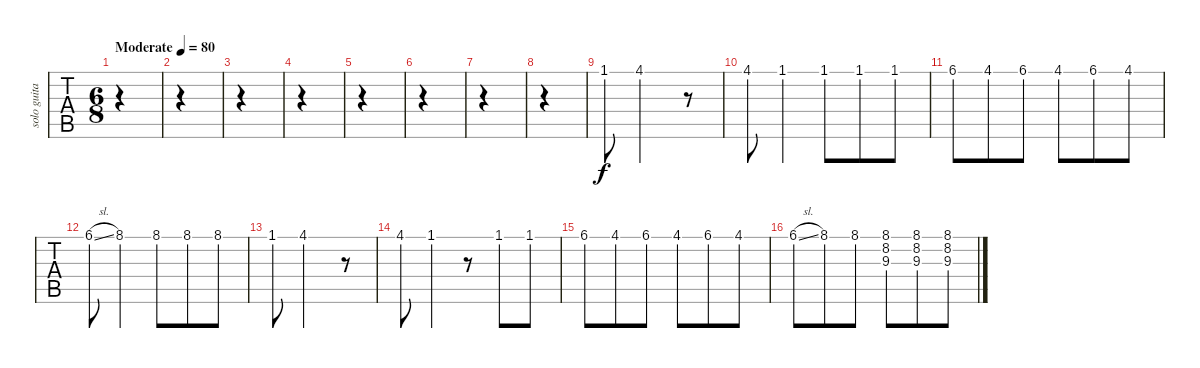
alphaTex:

\track ("solo guitar" "solo guita") {instrument electricguitarclean}
\staff {tabs}
\tuning (E4 B3 G3 D3 A2 E2) {hide}
\ts (6 8)
\tempo (80 "Moderate")
\clef g2
\ks fminor
|
|
|
|
|
|
|
|
1.1.8 4.1.2 r.8 |
4.1.8 1.1.4 1.1{st}.8 1.1{st}.8 1.1{st}.8 |
6.1.8 4.1.8 6.1.8 4.1.8 6.1.8 4.1.8 |
6.1{sl}.8 8.1.4 8.1{st}.8 8.1{st}.8 8.1{st}.8 |
1.1.8 4.1.2 r.8 |
4.1.8 1.1.4 r.8 1.1{st}.8 1.1{st}.8 |
6.1.8 4.1.8 6.1.8 4.1.8 6.1.8 4.1.8 |
6.1{sl}.8 8.1{st}.8 8.1{st}.8 (8.1{st} 8.2{st} 9.3{st}).8 (8.1{st} 8.2{st} 9.3{st}).8 (8.1{st} 8.2{st} 9.3{st}).8
